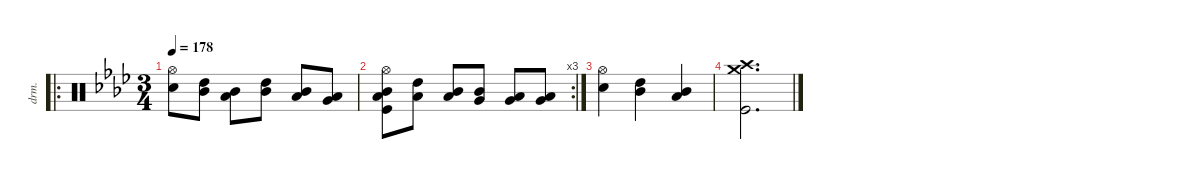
\defaultSystemsLayout 4
\hideDynamics
\bracketExtendMode groupsimilarinstruments
\otherSystemsTrackNameOrientation horizontal
\track ("Percussions" "drm.") {instrument percussion}
\staff {score}
\articulation defaults
\ro
\ts (3 4)
\tempo 178
\clef neutral
\ks fminor
("Snare (hit) 2"{acc forcenatural} "Hi-Hat (open)"{acc forcenatural}).8{dy f} ("Mid Tom (hit)"{acc forcenatural} "High Tom (hit)"{acc forcenatural}).8{dy mp} ("Low Tom (hit)"{acc forcenatural} "Mid Tom (hit)"{acc forcenatural}).8 ("Mid Tom (hit)"{acc forcenatural} "High Tom (hit)"{acc forcenatural}).8 ("Low Tom (hit)"{acc forcenatural} "Mid Tom (hit)"{acc forcenatural}).8 ("Very Low Tom (hit)"{acc forcenatural} "Low Tom (hit)"{acc forcenatural}).8 |
\rc 3
("Kick (hit)"{acc forcenatural} "Low Tom (hit)"{acc forcenatural} "Mid Tom (hit)"{acc forcenatural} "Hi-Hat (open)"{acc forcenatural}).8{dy f} ("Low Tom (hit)"{acc forcenatural} "High Tom (hit)"{acc forcenatural}).8{dy mp} ("Low Tom (hit)"{acc forcenatural} "Mid Tom (hit)"{acc forcenatural}).8 ("Very Low Tom (hit)"{acc forcenatural} "Mid Tom (hit)"{acc forcenatural}).8 ("Very Low Tom (hit)"{acc forcenatural} "Low Tom (hit)"{acc forcenatural}).8 ("Low Floor Tom (hit)"{acc forcenatural} "Very Low Tom (hit)"{acc forcenatural}).8 |
("Snare (hit) 2"{acc forcenatural} "Hi-Hat (open)"{acc forcenatural}).4{dy f} ("Mid Tom (hit)"{acc forcenatural} "High Tom (hit)"{acc forcenatural}).4{dy p} ("Low Tom (hit)"{acc forcenatural} "Mid Tom (hit)"{acc forcenatural}).4{dy mp} |
("Kick (hit)"{acc forcenatural} "Crash high (hit)"{acc forcenatural} "Crash medium (hit)"{acc forcenatural}).2{d dy f}
